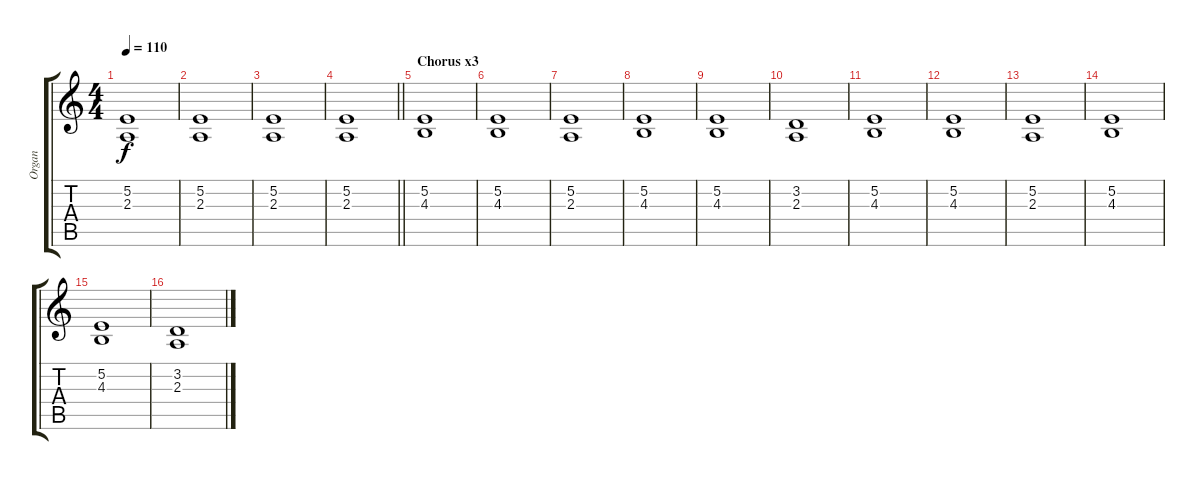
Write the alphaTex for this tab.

\track ("Organ" "Organ") {instrument percussiveorgan}
\staff {score tabs}
\tuning (E4 B3 G3 D3 A2 E2) {hide}
\ts (4 4)
\tempo 110
\clef g2
\ks c
(5.2 2.3).1{dy f} |
(5.2 2.3).1 |
(5.2 2.3).1 |
\barLineRight lightlight
(5.2 2.3).1 |
\section ("" "Chorus x3")
(5.2 4.3).1 |
(5.2 4.3).1 |
(5.2 2.3).1 |
(5.2 4.3).1 |
(5.2 4.3).1 |
(3.2 2.3).1 |
(5.2 4.3).1 |
(5.2 4.3).1 |
(5.2 2.3).1 |
(5.2 4.3).1 |
(5.2 4.3).1 |
(3.2 2.3).1
